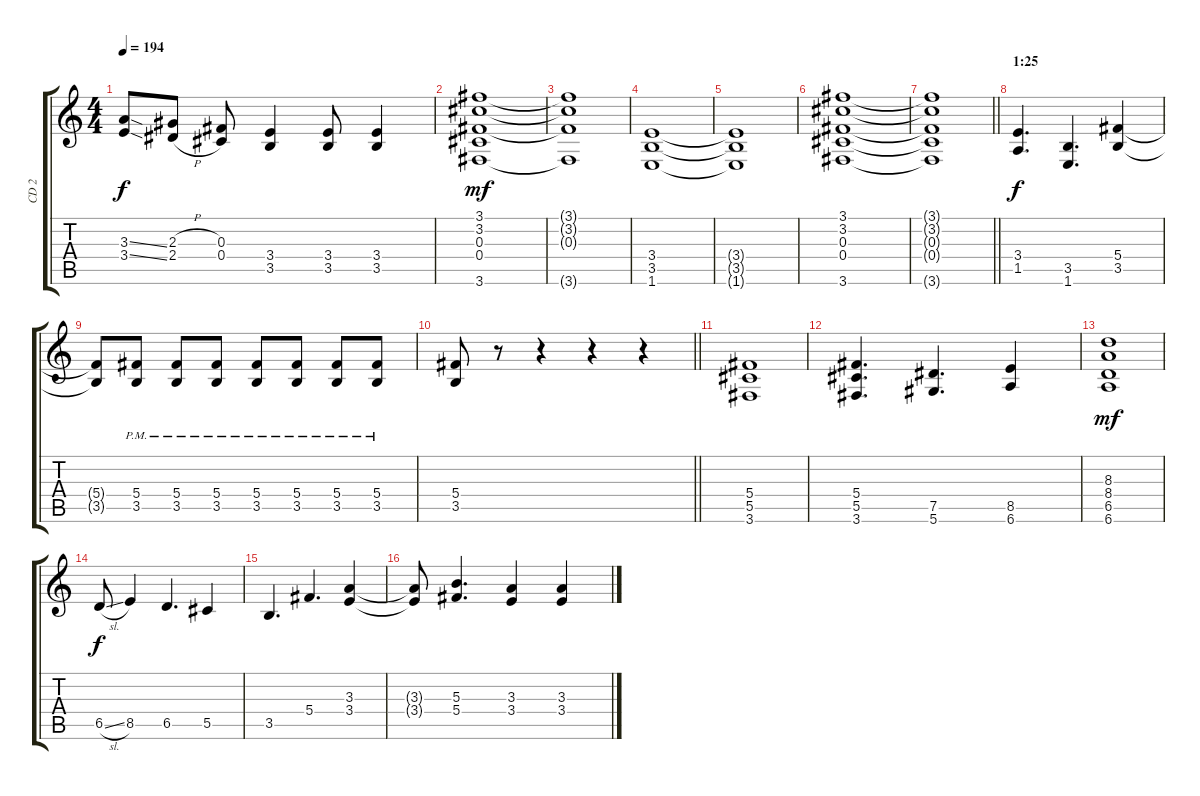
\track ("CD 2" "CD 2") {instrument distortionguitar}
\staff {score tabs}
\tuning (Eb4 Bb3 Gb3 Db3 Ab2 Eb2) {hide}
\ts (4 4)
\tempo 194
\clef g2
\ks c
(3.3{ss} 3.4{ss}).8{dy f} (2.3{h} 2.4{h}).8 (0.3 0.4).8 (3.4 3.5).4 (3.4 3.5).8 (3.4 3.5).4 |
(3.1 3.2 0.3 0.4 3.6).1{dy mf} |
(3.1{t} 3.2{t} 0.3{t} 3.6{t}).1 |
(3.4 3.5 1.6).1 |
(3.4{t} 3.5{t} 1.6{t}).1 |
(3.1 3.2 0.3 0.4 3.6).1 |
\barLineRight lightlight
(3.1{t} 3.2{t} 0.3{t} 0.4{t} 3.6{t}).1 |
\section ("" "1:25")
(3.4 1.5).4{d dy f} (3.5 1.6).4{d} (5.4 3.5).4 |
(5.4{t} 3.5{t}).8 (5.4{pm} 3.5{pm}).8 (5.4{pm} 3.5{pm}).8 (5.4{pm} 3.5{pm}).8 (5.4{pm} 3.5{pm}).8 (5.4{pm} 3.5{pm}).8 (5.4{pm} 3.5{pm}).8 (5.4{pm} 3.5{pm}).8 |
\barLineRight lightlight
(5.4 3.5).8 r.8 r.4 r.4 r.4 |
(5.4 5.5 3.6).1 |
(5.4 5.5 3.6).4{d} (7.5 5.6).4{d} (8.5 6.6).4 |
(8.3 8.4 6.5 6.6).1{dy mf} |
6.5{sl}.8{dy f} 8.5.4 6.5.4{d} 5.5.4 |
3.5.4{d} 5.4.4{d} (3.3 3.4).4 |
(3.3{t} 3.4{t}).8 (5.3 5.4).4{d} (3.3 3.4).4 (3.3 3.4).4
